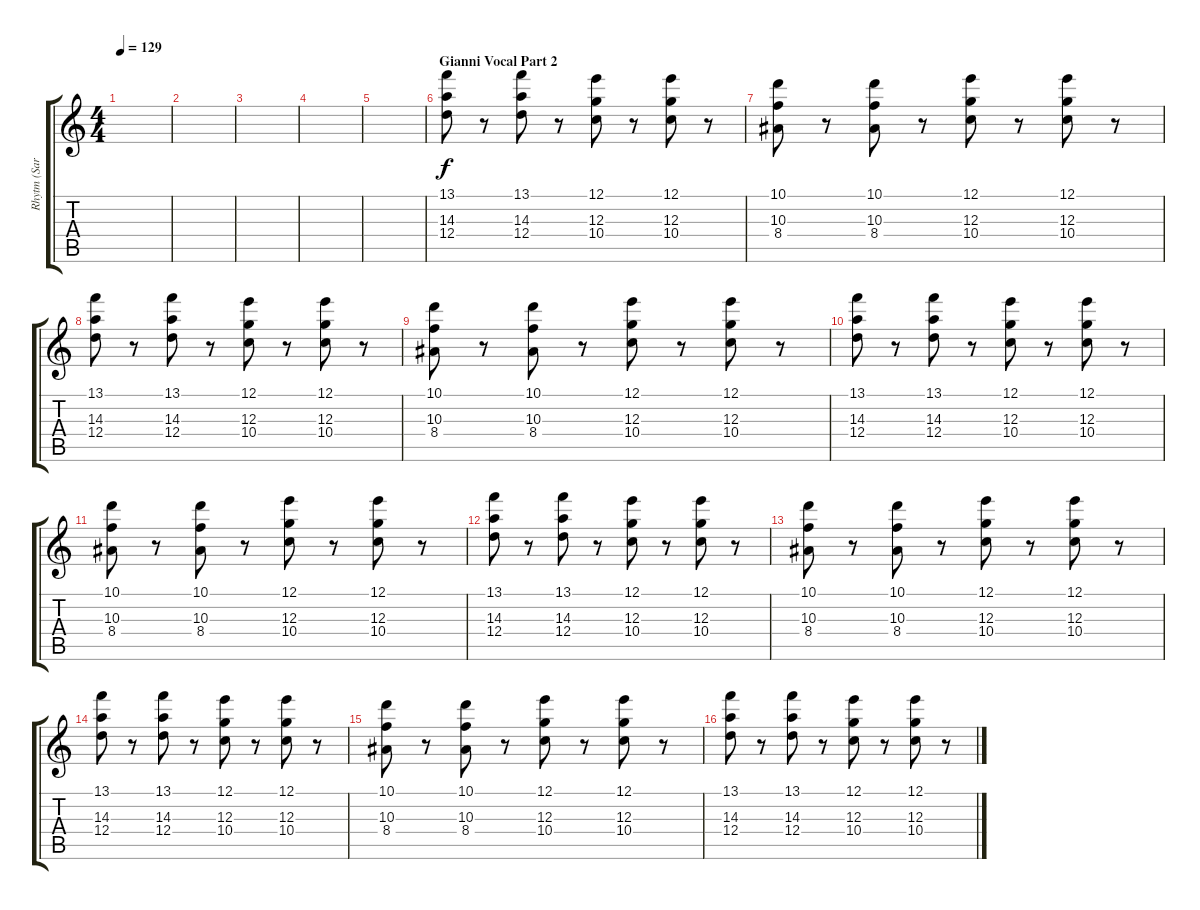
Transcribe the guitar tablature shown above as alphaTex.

\track ("Rhytm (Sarah)" "Rhytm (Sar") {instrument acousticguitarnylon}
\staff {score tabs}
\tuning (E4 B3 G3 D3 A2 E2) {hide}
\ts (4 4)
\tempo 129
\clef g2
\ks c
|
|
|
|
|
\section ("" "Gianni Vocal Part 2")
(13.1 14.3 12.4).8 r.8 (13.1 14.3 12.4).8 r.8 (12.1 12.3 10.4).8 r.8 (12.1 12.3 10.4).8 r.8 |
(10.1 10.3 8.4).8 r.8 (10.1 10.3 8.4).8 r.8 (12.1 12.3 10.4).8 r.8 (12.1 12.3 10.4).8 r.8 |
(13.1 14.3 12.4).8 r.8 (13.1 14.3 12.4).8 r.8 (12.1 12.3 10.4).8 r.8 (12.1 12.3 10.4).8 r.8 |
(10.1 10.3 8.4).8 r.8 (10.1 10.3 8.4).8 r.8 (12.1 12.3 10.4).8 r.8 (12.1 12.3 10.4).8 r.8 |
(13.1 14.3 12.4).8 r.8 (13.1 14.3 12.4).8 r.8 (12.1 12.3 10.4).8 r.8 (12.1 12.3 10.4).8 r.8 |
(10.1 10.3 8.4).8 r.8 (10.1 10.3 8.4).8 r.8 (12.1 12.3 10.4).8 r.8 (12.1 12.3 10.4).8 r.8 |
(13.1 14.3 12.4).8 r.8 (13.1 14.3 12.4).8 r.8 (12.1 12.3 10.4).8 r.8 (12.1 12.3 10.4).8 r.8 |
(10.1 10.3 8.4).8 r.8 (10.1 10.3 8.4).8 r.8 (12.1 12.3 10.4).8 r.8 (12.1 12.3 10.4).8 r.8 |
(13.1 14.3 12.4).8 r.8 (13.1 14.3 12.4).8 r.8 (12.1 12.3 10.4).8 r.8 (12.1 12.3 10.4).8 r.8 |
(10.1 10.3 8.4).8 r.8 (10.1 10.3 8.4).8 r.8 (12.1 12.3 10.4).8 r.8 (12.1 12.3 10.4).8 r.8 |
(13.1 14.3 12.4).8 r.8 (13.1 14.3 12.4).8 r.8 (12.1 12.3 10.4).8 r.8 (12.1 12.3 10.4).8 r.8
